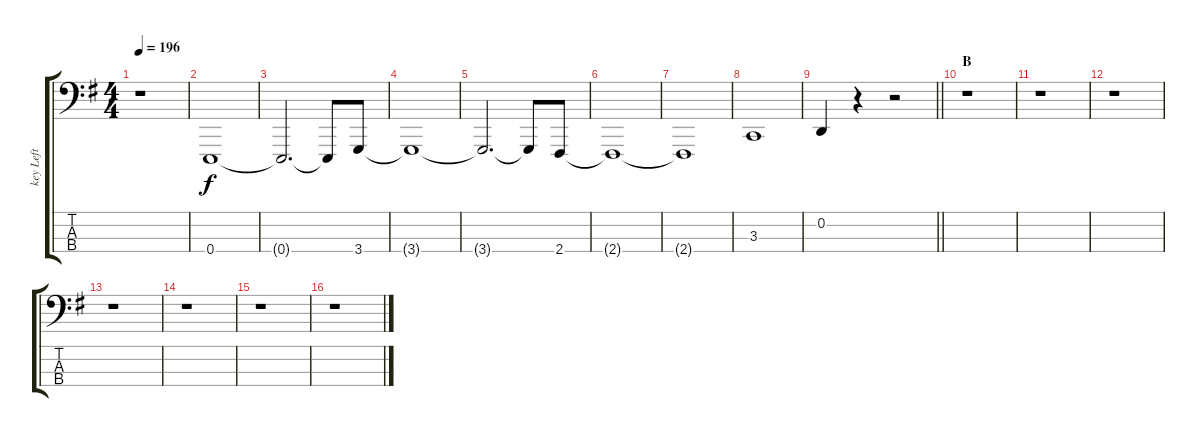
\track ("key Left" "key Left") {instrument acousticgrandpiano}
\staff {score tabs}
\tuning (G2 D2 A1 E1) {hide}
\ts (4 4)
\tempo 196
\clef f4
\ks g
r.1{dy f} |
0.4.1 |
0.4{t}.2{d} 0.4{t}.8 3.4.8 |
3.4{t}.1 |
3.4{t}.2{d} 3.4{t}.8 2.4.8 |
2.4{t}.1 |
2.4{t}.1 |
3.3.1 |
\barLineRight lightlight
0.2.4 r.4 r.2 |
\section ("" "B")
r.1 |
r.1 |
r.1 |
r.1 |
r.1 |
r.1 |
r.1
